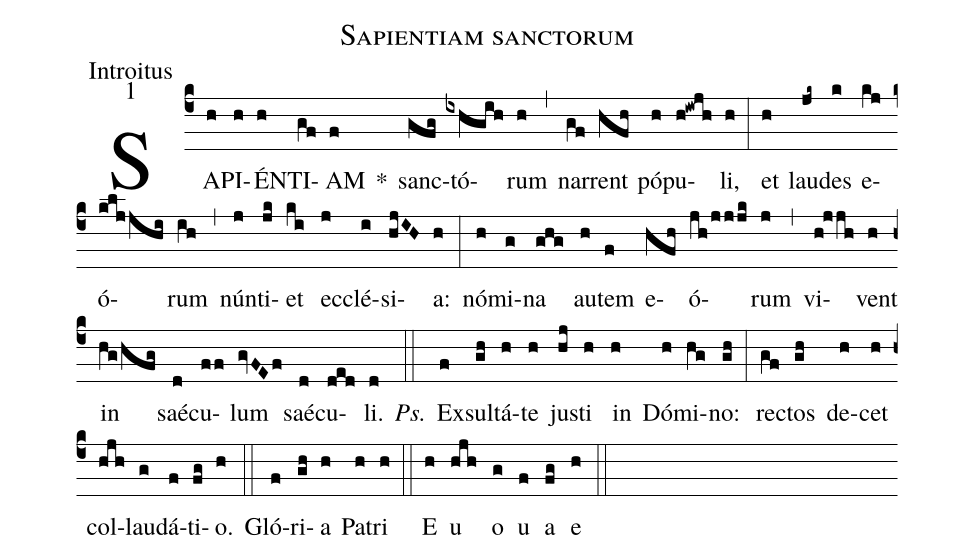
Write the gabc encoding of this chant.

name:Sapientiam sanctorum;
office-part:Introitus;
mode:1;
%%
(c4) SA(h)PI(h)ÉN(h)TI(gf)AM(f) *() sanc(gfg)tó(ixhgih)rum(h) (,) nar(gf)rent(hfh) pó(h)pu(h!iwjh)li,(h) (:) et(h) lau(jk~)des(k) e(kj)ó(kljjhi)rum(ih) (,) nún(j)ti(jk)et(ki) ec(j)clé(i)si(hjIH)a:(h) (:) nó(h)mi(g)na(ghg) au(h)tem(f) e(hfh)ó(jh/jjjk)rum(j) (,) vi(h!jjh)vent(h) in(hg/hfg) saé(d)cu(ff)lum(gvFEf) saé(d)cu(ded)li.(d) <i>Ps.</i>(::) Ex(f)sul(gh)tá(h)te(h) ju(hj)sti(h) in(h) Dó(h)mi(hg)no:(gh) (:) re(gf)ctos(gh) de(h)cet(h) col(hjh)lau(g)dá(f)ti(fg)o.(h) (::) Gló(f)ri(gh)a(h) Pa(h)tri(h) (::) E(h) u(hjh) o(g) u(f) a(fg) e(h) (::)
